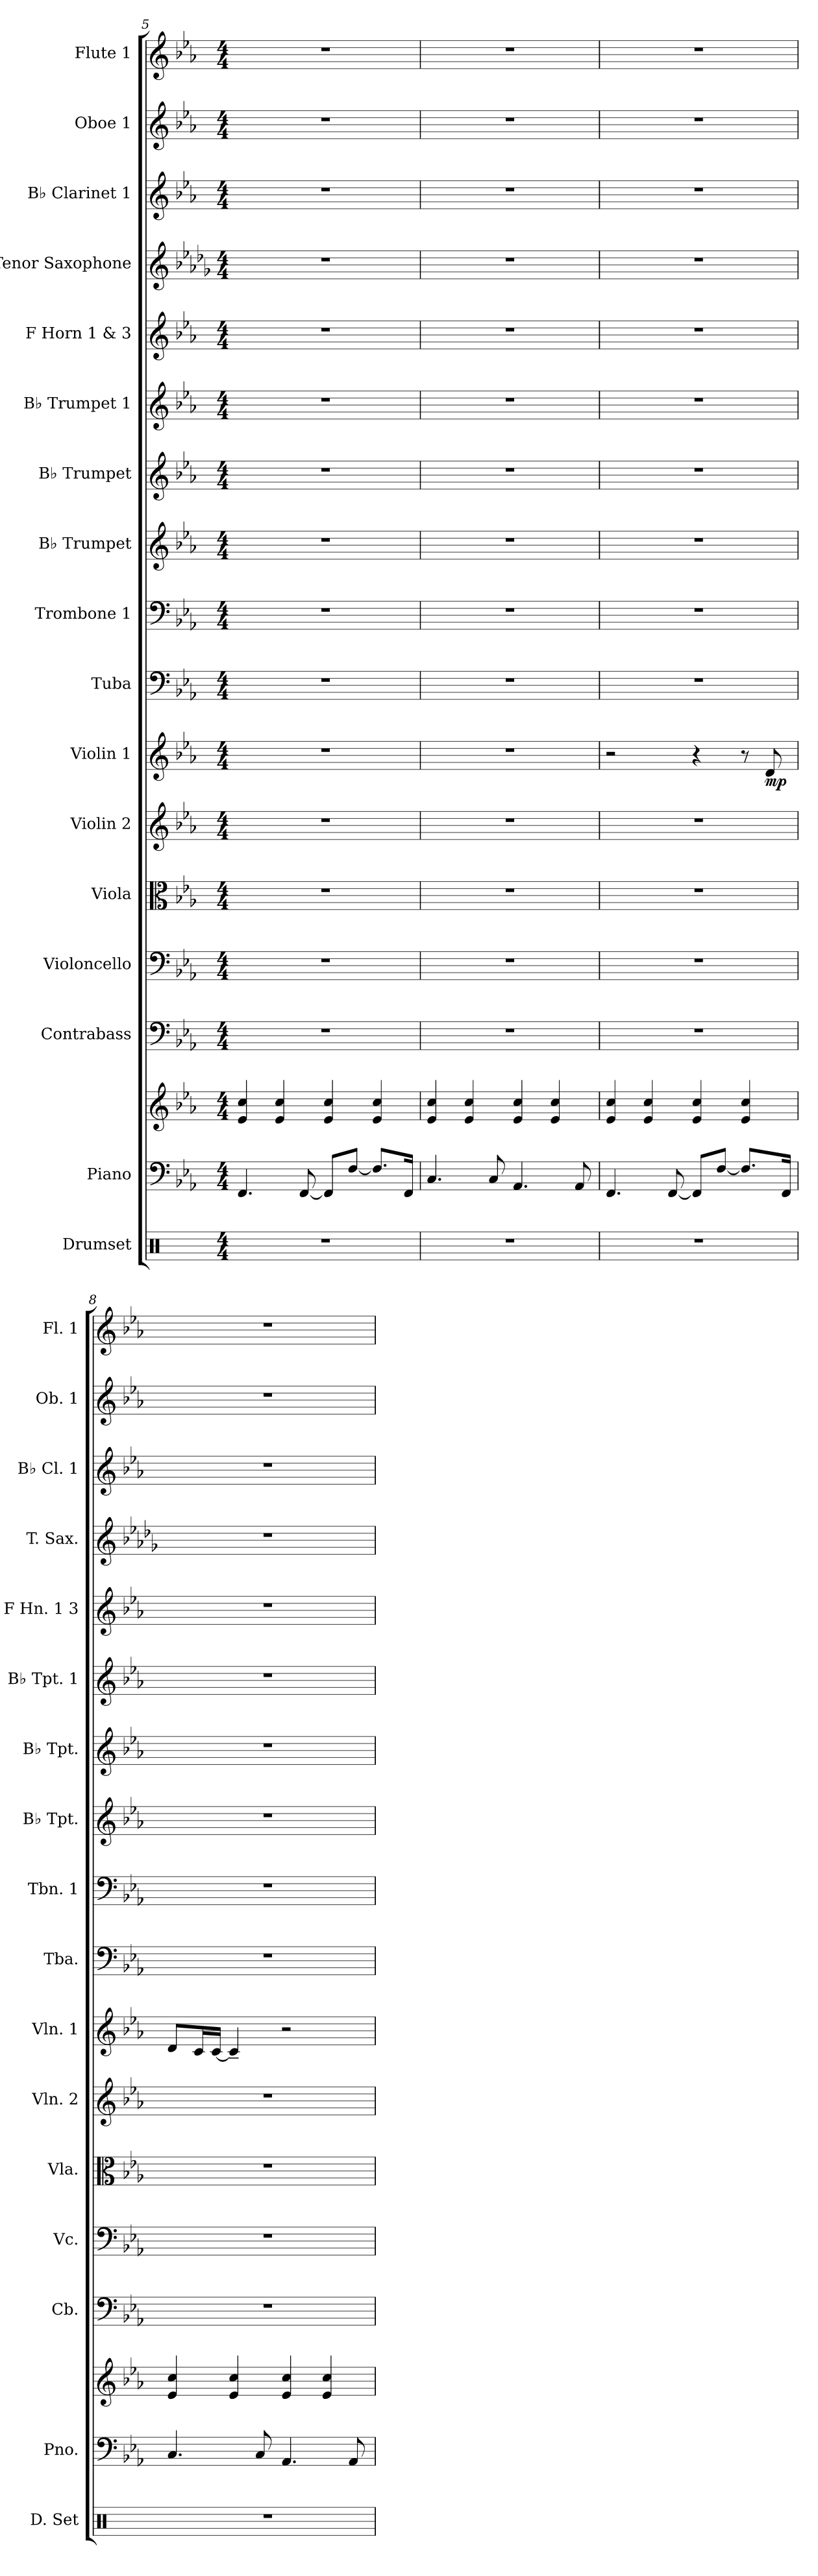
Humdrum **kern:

**kern	**kern	**kern	**kern	**kern	**kern	**kern	**kern	**dynam	**kern	**kern	**kern	**kern	**kern	**kern	**kern	**kern	**kern	**kern
*part17	*part16	*part16	*part15	*part14	*part13	*part12	*part11	*part11	*part10	*part9	*part8	*part7	*part6	*part5	*part4	*part3	*part2	*part1
*staff18	*staff17	*staff16	*staff15	*staff14	*staff13	*staff12	*staff11	*staff11	*staff10	*staff9	*staff8	*staff7	*staff6	*staff5	*staff4	*staff3	*staff2	*staff1
*I"Drumset	*I"Piano	*	*I"Contrabass	*I"Violoncello	*I"Viola	*I"Violin 2	*I"Violin 1	*	*I"Tuba	*I"Trombone 1	*I"B♭ Trumpet	*I"B♭ Trumpet	*I"B♭ Trumpet 1	*I"F Horn 1 &amp; 3	*I"Tenor Saxophone	*I"B♭ Clarinet 1	*I"Oboe 1	*I"Flute 1
*I'D. Set	*I'Pno.	*	*I'Cb.	*I'Vc.	*I'Vla.	*I'Vln. 2	*I'Vln. 1	*	*I'Tba.	*I'Tbn. 1	*I'B♭ Tpt.	*I'B♭ Tpt.	*I'B♭ Tpt. 1	*I'F Hn. 1 3	*I'T. Sax.	*I'B♭ Cl. 1	*I'Ob. 1	*I'Fl. 1
*clefX	*clefF4	*clefG2	*clefF4	*clefF4	*clefC3	*clefG2	*clefG2	*	*clefF4	*clefF4	*clefG2	*clefG2	*clefG2	*clefG2	*clefG2	*clefG2	*clefG2	*clefG2
*	*	*	*ITrd7c12	*	*	*	*	*	*	*	*ITrd1c2	*ITrd1c2	*ITrd1c2	*ITrd4c7	*ITrd8c14	*ITrd1c2	*	*
*k[]	*k[b-e-a-]	*k[b-e-a-]	*k[b-e-a-]	*k[b-e-a-]	*k[b-e-a-]	*k[b-e-a-]	*k[b-e-a-]	*	*k[b-e-a-]	*k[b-e-a-]	*k[b-e-a-d-g-]	*k[b-e-a-d-g-]	*k[b-e-a-d-g-]	*k[b-e-a-d-]	*k[b-e-a-d-g-]	*k[b-e-a-d-g-]	*k[b-e-a-]	*k[b-e-a-]
*M4/4	*M4/4	*M4/4	*M4/4	*M4/4	*M4/4	*M4/4	*M4/4	*	*M4/4	*M4/4	*M4/4	*M4/4	*M4/4	*M4/4	*M4/4	*M4/4	*M4/4	*M4/4
=5	=5	=5	=5	=5	=5	=5	=5	=5	=5	=5	=5	=5	=5	=5	=5	=5	=5	=5
1r	4.FF/	4e-/ 4cc/	1r	1r	1r	1r	1r	.	1r	1r	1r	1r	1r	1r	1r	1r	1r	1r
.	.	4e-/ 4cc/	.	.	.	.	.	.	.	.	.	.	.	.	.	.	.	.
.	[8FF/	.	.	.	.	.	.	.	.	.	.	.	.	.	.	.	.	.
.	8FF/L]	4e-/ 4cc/	.	.	.	.	.	.	.	.	.	.	.	.	.	.	.	.
.	[8F/J	.	.	.	.	.	.	.	.	.	.	.	.	.	.	.	.	.
.	8.F/L]	4e-/ 4cc/	.	.	.	.	.	.	.	.	.	.	.	.	.	.	.	.
.	16FF/Jk	.	.	.	.	.	.	.	.	.	.	.	.	.	.	.	.	.
=6	=6	=6	=6	=6	=6	=6	=6	=6	=6	=6	=6	=6	=6	=6	=6	=6	=6	=6
1r	4.C/	4e-/ 4cc/	1r	1r	1r	1r	1r	.	1r	1r	1r	1r	1r	1r	1r	1r	1r	1r
.	.	4e-/ 4cc/	.	.	.	.	.	.	.	.	.	.	.	.	.	.	.	.
.	8C/	.	.	.	.	.	.	.	.	.	.	.	.	.	.	.	.	.
.	4.AA-/	4e-/ 4cc/	.	.	.	.	.	.	.	.	.	.	.	.	.	.	.	.
.	.	4e-/ 4cc/	.	.	.	.	.	.	.	.	.	.	.	.	.	.	.	.
.	8AA-/	.	.	.	.	.	.	.	.	.	.	.	.	.	.	.	.	.
=7	=7	=7	=7	=7	=7	=7	=7	=7	=7	=7	=7	=7	=7	=7	=7	=7	=7	=7
1r	4.FF/	4e-/ 4cc/	1r	1r	1r	1r	2r	.	1r	1r	1r	1r	1r	1r	1r	1r	1r	1r
.	.	4e-/ 4cc/	.	.	.	.	.	.	.	.	.	.	.	.	.	.	.	.
.	[8FF/	.	.	.	.	.	.	.	.	.	.	.	.	.	.	.	.	.
.	8FF/L]	4e-/ 4cc/	.	.	.	.	4r	.	.	.	.	.	.	.	.	.	.	.
.	[8F/J	.	.	.	.	.	.	.	.	.	.	.	.	.	.	.	.	.
.	8.F/L]	4e-/ 4cc/	.	.	.	.	8r	.	.	.	.	.	.	.	.	.	.	.
!	!	!	!	!	!	!	!	!LO:DY:b	!	!	!	!	!	!	!	!	!	!
.	.	.	.	.	.	.	8d/	mp	.	.	.	.	.	.	.	.	.	.
.	16FF/Jk	.	.	.	.	.	.	.	.	.	.	.	.	.	.	.	.	.
=8	=8	=8	=8	=8	=8	=8	=8	=8	=8	=8	=8	=8	=8	=8	=8	=8	=8	=8
1r	4.C/	4e-/ 4cc/	1r	1r	1r	1r	8d/L	.	1r	1r	1r	1r	1r	1r	1r	1r	1r	1r
.	.	.	.	.	.	.	16c/L	.	.	.	.	.	.	.	.	.	.	.
.	.	.	.	.	.	.	[16c/JJ	.	.	.	.	.	.	.	.	.	.	.
.	.	4e-/ 4cc/	.	.	.	.	4c~/]	.	.	.	.	.	.	.	.	.	.	.
.	8C/	.	.	.	.	.	.	.	.	.	.	.	.	.	.	.	.	.
.	4.AA-/	4e-/ 4cc/	.	.	.	.	2r	.	.	.	.	.	.	.	.	.	.	.
.	.	4e-/ 4cc/	.	.	.	.	.	.	.	.	.	.	.	.	.	.	.	.
.	8AA-/	.	.	.	.	.	.	.	.	.	.	.	.	.	.	.	.	.
=	=	=	=	=	=	=	=	=	=	=	=	=	=	=	=	=	=	=
*-	*-	*-	*-	*-	*-	*-	*-	*-	*-	*-	*-	*-	*-	*-	*-	*-	*-	*-
